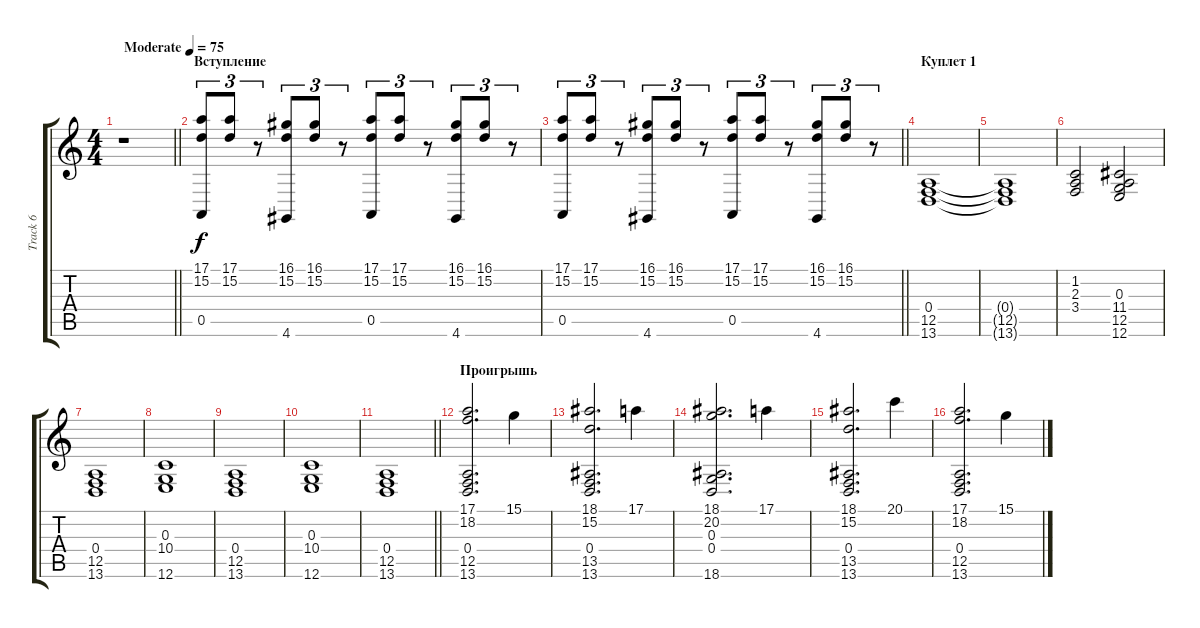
\track ("Track 6" "Track 6") {instrument stringensemble1}
\staff {score tabs}
\tuning (E4 B3 G3 D3 A2 E2) {hide}
\ts (4 4)
\tempo (75 "Moderate")
\clef g2
\barLineRight lightlight
\ks c
r.1{dy f instrument stringensemble1} |
\section ("" "Вступление")
(17.1 15.2 0.5).8{tu (3 2)} (17.1 15.2).8{tu (3 2)} r.8{tu (3 2)} (16.1 15.2 4.6).8{tu (3 2)} (16.1 15.2).8{tu (3 2)} r.8{tu (3 2)} (17.1 15.2 0.5).8{tu (3 2)} (17.1 15.2).8{tu (3 2)} r.8{tu (3 2)} (16.1 15.2 4.6).8{tu (3 2)} (16.1 15.2).8{tu (3 2)} r.8{tu (3 2)} |
\barLineRight lightlight
(17.1 15.2 0.5).8{tu (3 2)} (17.1 15.2).8{tu (3 2)} r.8{tu (3 2)} (16.1 15.2 4.6).8{tu (3 2)} (16.1 15.2).8{tu (3 2)} r.8{tu (3 2)} (17.1 15.2 0.5).8{tu (3 2)} (17.1 15.2).8{tu (3 2)} r.8{tu (3 2)} (16.1 15.2 4.6).8{tu (3 2)} (16.1 15.2).8{tu (3 2)} r.8{tu (3 2)} |
\section ("" "Куплет 1")
(0.4 12.5 13.6).1 |
(0.4{t} 12.5{t} 13.6{t}).1 |
(1.2 2.3 3.4).2 (0.3 11.4 12.5 12.6).2 |
(0.4 12.5 13.6).1 |
(0.3 10.4 12.6).1 |
(0.4 12.5 13.6).1 |
(0.3 10.4 12.6).1 |
\barLineRight lightlight
(0.4 12.5 13.6).1 |
\section ("" "Проигрышь")
(17.1 18.2 0.4 12.5 13.6).2{d} 15.1.4 |
(18.1 15.2 0.4 13.5 13.6).2{d} 17.1.4 |
(18.1 20.2 0.3 0.4 18.6).2{d} 17.1.4 |
(18.1 15.2 0.4 13.5 13.6).2{d} 20.1.4 |
(17.1 18.2 0.4 12.5 13.6).2{d} 15.1.4
